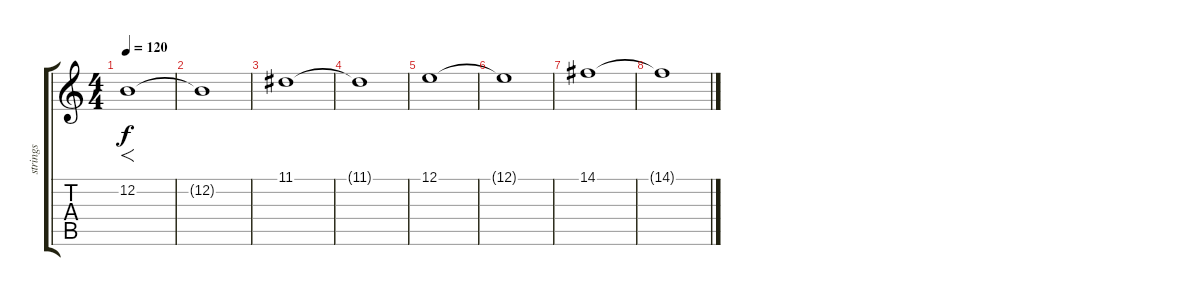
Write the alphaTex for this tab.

\track ("strings" "strings") {instrument stringensemble2}
\staff {score tabs}
\tuning (E4 B3 G3 D3 A2 E2) {hide}
\ts (4 4)
\tempo 120
\clef g2
\ks c
12.2.1{f dy f} |
12.2{t}.1 |
11.1.1 |
11.1{t}.1 |
12.1.1 |
12.1{t}.1 |
14.1.1 |
14.1{t}.1
